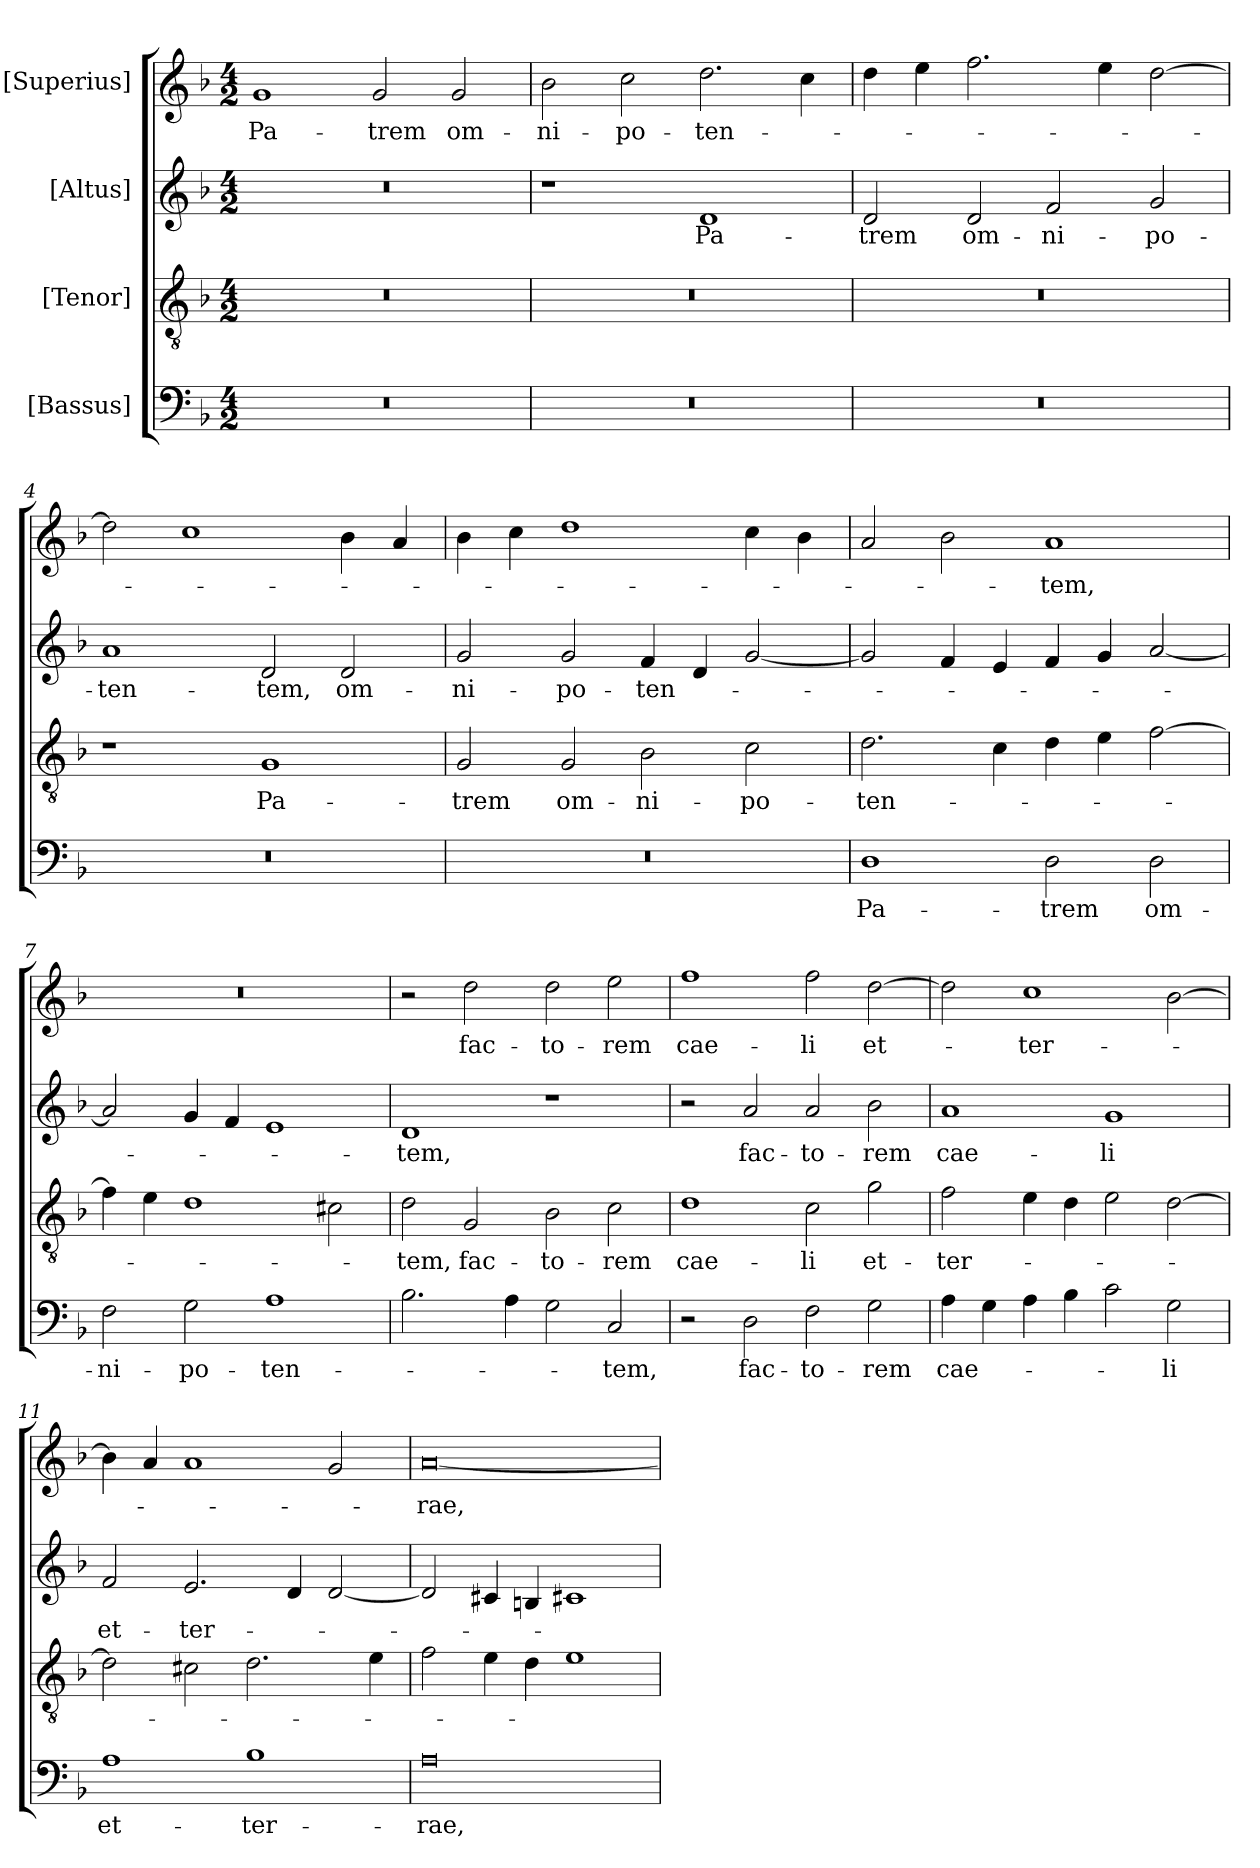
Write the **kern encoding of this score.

**kern	**text	**kern	**text	**kern	**text	**kern	**text
*part4	*part4	*part3	*part3	*part2	*part2	*part1	*part1
*staff4	*staff4	*staff3	*staff3	*staff2	*staff2	*staff1	*staff1
*I"[Bassus]	*	*I"[Tenor]	*	*I"[Altus]	*	*I"[Superius]	*
*clefF4	*	*clefGv2	*	*clefG2	*	*clefG2	*
*k[b-]	*	*k[b-]	*	*k[b-]	*	*k[b-]	*
*M4/2	*	*M4/2	*	*M4/2	*	*M4/2	*
=1	=1	=1	=1	=1	=1	=1	=1
0r	.	0r	.	0r	.	1g/	Pa-
.	.	.	.	.	.	2g/	-trem
.	.	.	.	.	.	2g/	om-
=2	=2	=2	=2	=2	=2	=2	=2
0r	.	0r	.	1r	.	2b-\	-ni-
.	.	.	.	.	.	2cc\	-po-
.	.	.	.	1d/	Pa-	2.dd\	-ten-
.	.	.	.	.	.	4cc\	.
=3	=3	=3	=3	=3	=3	=3	=3
0r	.	0r	.	2d/	-trem	4dd\	.
.	.	.	.	.	.	4ee\	.
.	.	.	.	2d/	om-	2.ff\	.
.	.	.	.	2f/	-ni-	.	.
.	.	.	.	.	.	4ee\	.
.	.	.	.	2g/	-po-	[2dd\	.
=4	=4	=4	=4	=4	=4	=4	=4
0r	.	1r	.	1a/	-ten-	2dd\]	.
.	.	.	.	.	.	1cc\	.
.	.	1G/	Pa-	2d/	-tem,	.	.
.	.	.	.	2d/	om-	4b-\	.
.	.	.	.	.	.	4a/	.
=5	=5	=5	=5	=5	=5	=5	=5
0r	.	2G/	-trem	2g/	-ni-	4b-\	.
.	.	.	.	.	.	4cc\	.
.	.	2G/	om-	2g/	-po-	1dd\	.
.	.	2B-\	-ni-	4f/	-ten-	.	.
.	.	.	.	4d/	.	.	.
.	.	2c\	-po-	[2g/	.	4cc\	.
.	.	.	.	.	.	4b-\	.
=6	=6	=6	=6	=6	=6	=6	=6
1D\	Pa-	2.d\	-ten-	2g/]	.	2a/	.
.	.	.	.	4f/	.	2b-\	.
.	.	4c\	.	4e/	.	.	.
2D\	-trem	4d\	.	4f/	.	1a/	-tem,
.	.	4e\	.	4g/	.	.	.
2D\	om-	[2f\	.	[2a/	.	.	.
=7	=7	=7	=7	=7	=7	=7	=7
2F\	-ni-	4f\]	.	2a/]	.	0r	.
.	.	4e\	.	.	.	.	.
2G\	-po-	1d\	.	4g/	.	.	.
.	.	.	.	4f/	.	.	.
1A\	-ten-	.	.	1e/	.	.	.
.	.	2c#X\	.	.	.	.	.
=8	=8	=8	=8	=8	=8	=8	=8
2.B-\	.	2d\	-tem,	1d/	-tem,	2r	.
.	.	2G/	fac-	.	.	2dd\	fac-
4A\	.	.	.	.	.	.	.
2G\	.	2B-\	-to-	1r	.	2dd\	-to-
2C/	-tem,	2c\	-rem	.	.	2ee\	-rem
=9	=9	=9	=9	=9	=9	=9	=9
2r	.	1d\	cae-	2r	.	1ff\	cae-
2D\	fac-	.	.	2a/	fac-	.	.
2F\	-to-	2c\	-li	2a/	-to-	2ff\	-li
2G\	-rem	2g\	et-	2b-\	-rem	[2dd\	et-
=10	=10	=10	=10	=10	=10	=10	=10
4A\	cae-	2f\	ter-	1a/	cae-	2dd\]	.
4G\	.	.	.	.	.	.	.
4A\	.	4e\	.	.	.	1cc\	ter-
4B-\	.	4d\	.	.	.	.	.
2c\	.	2e\	.	1g/	-li	.	.
2G\	-li	[2d\	.	.	.	[2b-\	.
=11	=11	=11	=11	=11	=11	=11	=11
1A\	et-	2d\]	.	2f/	et-	4b-\]	.
.	.	.	.	.	.	4a/	.
.	.	2c#X\	.	2.e/	ter-	1a/	.
1B-\	ter-	2.d\	.	.	.	.	.
.	.	.	.	4d/	.	.	.
.	.	.	.	[2d/	.	2g/	.
.	.	4e\	.	.	.	.	.
=12	=12	=12	=12	=12	=12	=12	=12
0A\	-rae,	2f\	.	2d/]	.	[0a/	-rae,
.	.	4e\	.	4c#X/	.	.	.
.	.	4d\	.	4Bn/	.	.	.
.	.	1e\	.	1c#X/	.	.	.
=	=	=	=	=	=	=	=
*-	*-	*-	*-	*-	*-	*-	*-
